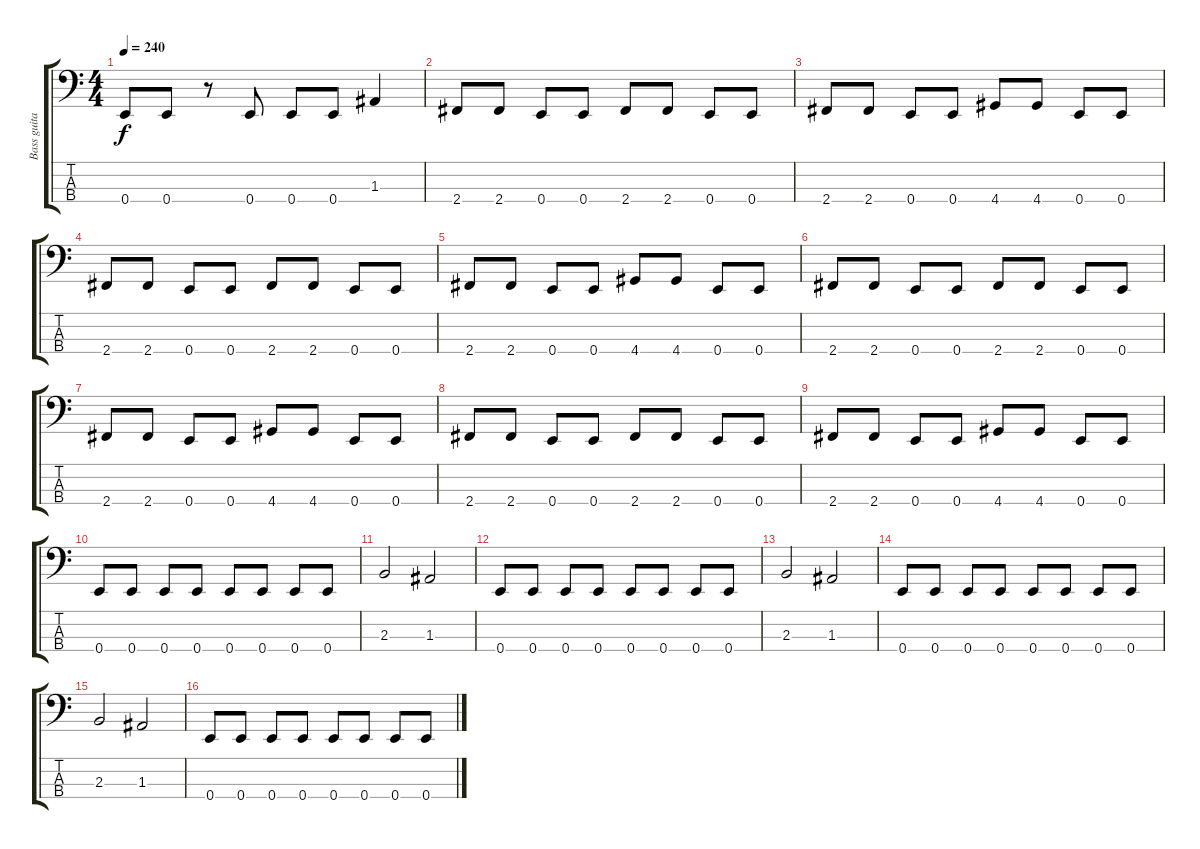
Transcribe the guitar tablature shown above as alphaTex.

\track ("Bass guitar" "Bass guita") {instrument electricbassfinger}
\staff {score tabs}
\tuning (G2 D2 A1 E1) {hide}
\ts (4 4)
\tempo 240
\clef f4
\ks c
0.4.8{dy f} 0.4.8 r.8 0.4.8 0.4.8 0.4.8 1.3.4 |
2.4.8 2.4.8 0.4.8 0.4.8 2.4.8 2.4.8 0.4.8 0.4.8 |
2.4.8 2.4.8 0.4.8 0.4.8 4.4.8 4.4.8 0.4.8 0.4.8 |
2.4.8 2.4.8 0.4.8 0.4.8 2.4.8 2.4.8 0.4.8 0.4.8 |
2.4.8 2.4.8 0.4.8 0.4.8 4.4.8 4.4.8 0.4.8 0.4.8 |
2.4.8 2.4.8 0.4.8 0.4.8 2.4.8 2.4.8 0.4.8 0.4.8 |
2.4.8 2.4.8 0.4.8 0.4.8 4.4.8 4.4.8 0.4.8 0.4.8 |
2.4.8 2.4.8 0.4.8 0.4.8 2.4.8 2.4.8 0.4.8 0.4.8 |
2.4.8 2.4.8 0.4.8 0.4.8 4.4.8 4.4.8 0.4.8 0.4.8 |
0.4.8 0.4.8 0.4.8 0.4.8 0.4.8 0.4.8 0.4.8 0.4.8 |
2.3.2 1.3.2 |
0.4.8 0.4.8 0.4.8 0.4.8 0.4.8 0.4.8 0.4.8 0.4.8 |
2.3.2 1.3.2 |
0.4.8 0.4.8 0.4.8 0.4.8 0.4.8 0.4.8 0.4.8 0.4.8 |
2.3.2 1.3.2 |
0.4.8 0.4.8 0.4.8 0.4.8 0.4.8 0.4.8 0.4.8 0.4.8
